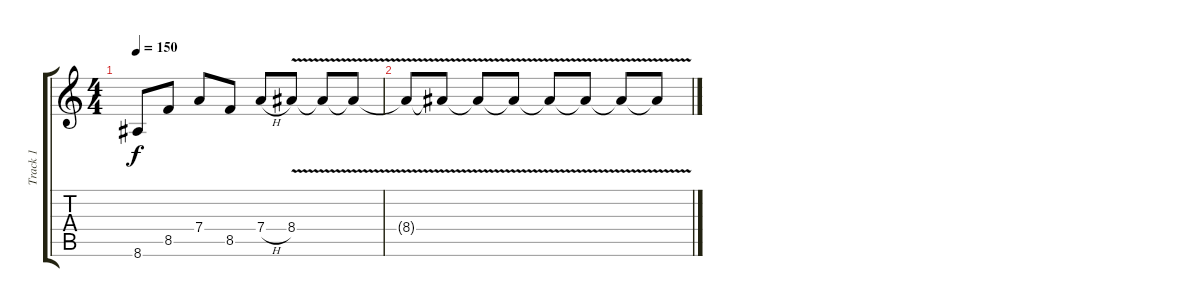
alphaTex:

\track ("Track 1" "Track 1") {instrument distortionguitar}
\staff {score tabs}
\tuning (E4 B3 G3 D3 A2 D2) {hide}
\ts (4 4)
\tempo 150
\clef g2
\ks c
8.6.8{dy f} 8.5.8 7.4.8 8.5.8 7.4{h}.8 8.4{v}.8 8.4{v t}.8 8.4{v t}.8 |
8.4{v t}.8 8.4{v t}.8 8.4{v t}.8 8.4{v t}.8 8.4{v t}.8 8.4{v t}.8 8.4{v t}.8 8.4{v t}.8
